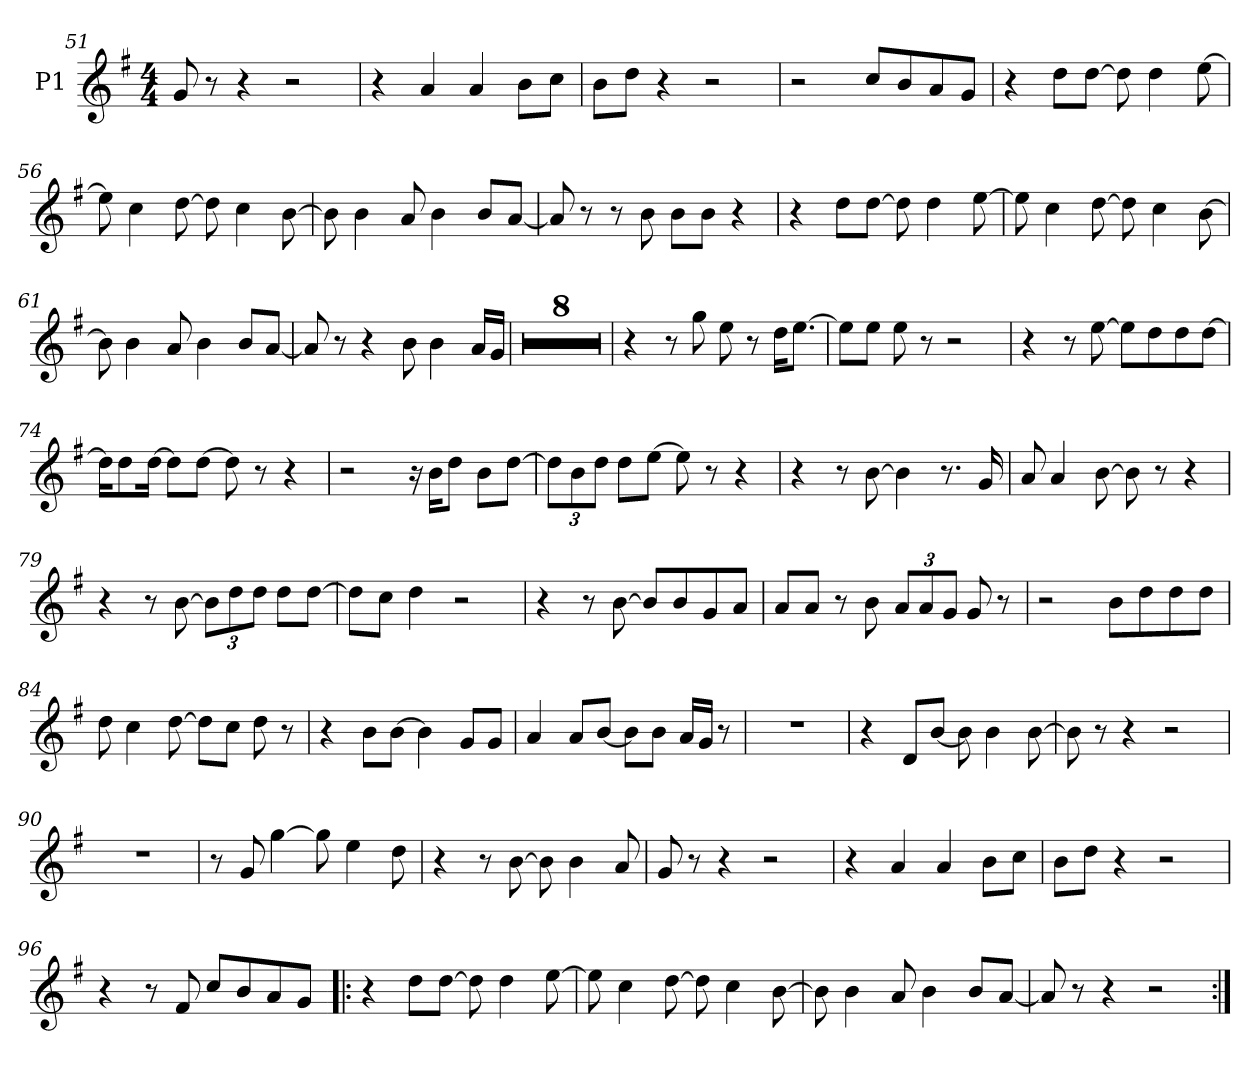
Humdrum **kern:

**kern
*part1
*staff1
*I"P1
*clefG2
*k[f#]
*G:
*M4/4
=51
8g/
8r
4r
2r
!!LO:PB:g=z
=52
4r
4a/
4a/
8b\L
8cc\J
=53
8b\L
8dd\J
4r
2r
=54
2r
8cc/L
8b/
8a/
8g/J
=55
4r
8dd\L
[>8dd\J
8dd\]
4dd\
[>8ee\
=56
8ee\]
4cc\
[>8dd\
8dd\]
4cc\
[>8b\
!!LO:LB:g=z
=57
8b\]
4b\
8a/
4b\
8b/L
[<8a/J
=58
8a/]
8r
8r
8b\
8b\L
8b\J
4r
=59
4r
8dd\L
[>8dd\J
8dd\]
4dd\
[>8ee\
=60
8ee\]
4cc\
[>8dd\
8dd\]
4cc\
[>8b\
=61
8b\]
4b\
8a/
4b\
8b/L
[<8a/J
!!LO:LB:g=z
=62
8a/]
8r
4r
8b\
4b\
16a/LL
16g/JJ
=63
1r
=64
1r
=65
1r
=66
1r
=67
1r
=68
1r
=69
1r
!!LO:LB:g=z
=70
1r
=71
4r
8r
8gg\
8ee\
8r
16dd\KL
[>8.ee\J
=72
8ee\L]
8ee\J
8ee\
8r
2r
=73
4r
8r
[>8ee\
8ee\L]
8dd\
8dd\
[>8dd\J
=74
16dd\KL]
8dd\
[>16dd\Jk
8dd\L]
[>8dd\J
8dd\]
8r
4r
!!LO:LB:g=z
=75
2r
16r
16b\KL
8dd\J
8b\L
[>8dd\J
=76
*Xbrackettup
12dd\L]
12b\
12dd\J
8dd\L
[>8ee\J
8ee\]
8r
4r
=77
4r
8r
[>8b\
4b\]
8.r
16g/
=78
8a/
4a/
[>8b\
8b\]
8r
4r
!!LO:LB:g=z
=79
4r
8r
[>8b\
12b\L]
12dd\
12dd\J
8dd\L
[>8dd\J
=80
8dd\L]
8cc\J
4dd\
2r
=81
4r
8r
[>8b\
8b/L]
8b/
8g/
8a/J
=82
8a/L
8a/J
8r
8b\
12a/L
12a/
12g/J
8g/
8r
=83
2r
8b\L
8dd\
8dd\
8dd\J
!!LO:LB:g=z
=84
8dd\
4cc\
[>8dd\
8dd\L]
8cc\J
8dd\
8r
=85
4r
8b\L
[>8b\J
4b\]
8g/L
8g/J
=86
4a/
8a/L
[<8b/J
8b\L]
8b\J
16a/LL
16g/JJ
8r
=87
1r
=88
4r
8d/L
[<8b/J
8b\]
4b\
[>8b\
!!LO:LB:g=z
=89
8b\]
8r
4r
2r
=90
1r
=91
8r
8g/
[>4gg\
8gg\]
4ee\
8dd\
=92
4r
8r
[>8b\
8b\]
4b\
8a/
=93
8g/
8r
4r
2r
=94
4r
4a/
4a/
8b\L
8cc\J
=95
8b\L
8dd\J
4r
2r
!!LO:LB:g=z
=96
4r
8r
8f#/
8cc/L
8b/
8a/
8g/J
=97!|:
4r
8dd\L
[>8dd\J
8dd\]
4dd\
[>8ee\
=98
8ee\]
4cc\
[>8dd\
8dd\]
4cc\
[>8b\
=99
8b\]
4b\
8a/
4b\
8b/L
[<8a/J
=100
8a/]
8r
4r
2r
=:|!
*-
